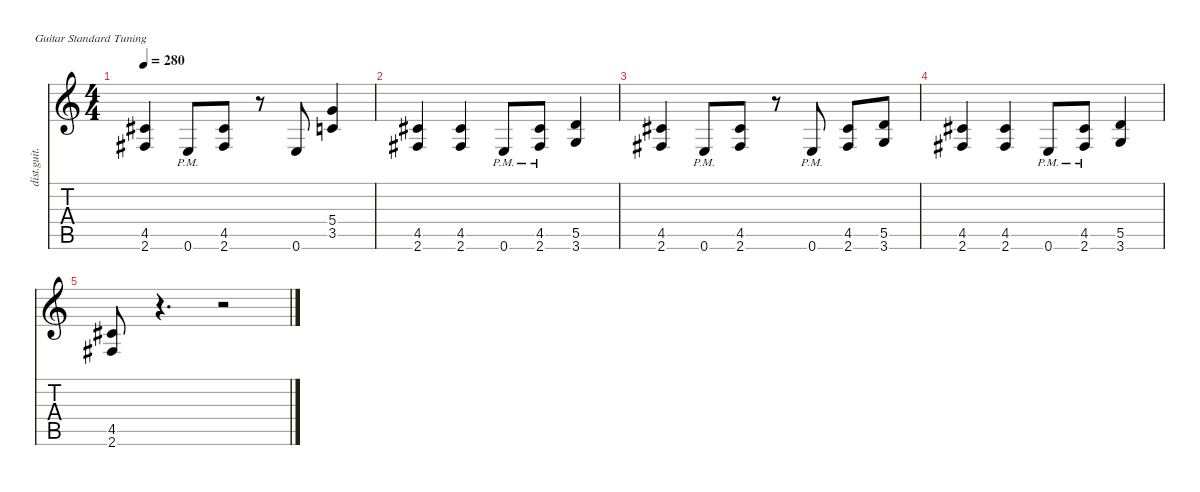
\defaultSystemsLayout 4
\hideDynamics
\bracketExtendMode nobrackets
\otherSystemsTrackNameOrientation horizontal
\track ("Marty Friedman" "dist.guit.") {instrument distortionguitar}
\staff {score tabs}
\tuning (E4 B3 G3 D3 A2 E2)
\ts (4 4)
\tempo 280
\clef g2
\ks c
(4.5{acc #} 2.6{acc #}).4{dy f beam Up} 0.6{pm}.8{beam Up} (4.5{acc #} 2.6{acc #}).8{beam Up} r.8{beam Up} 0.6.8{beam Up} (5.4 3.5).4{beam Up} |
(4.5{acc #} 2.6{acc #}).4{beam Up} (4.5{acc #} 2.6{acc #}).4{beam Up} 0.6{pm}.8{beam Up} (4.5{acc #} 2.6{pm acc #}).8{beam Up} (5.5 3.6).4{beam Up} |
(4.5{acc #} 2.6{acc #}).4{beam Up} 0.6{pm}.8{beam Up} (4.5{acc #} 2.6{acc #}).8{beam Up} r.8{beam Up} 0.6{pm}.8{beam Up} (4.5{acc #} 2.6{acc #}).8{beam Up} (5.5 3.6).8{beam Up} |
(4.5{acc #} 2.6{acc #}).4{beam Up} (4.5{acc #} 2.6{acc #}).4{beam Up} 0.6{pm}.8{beam Up} (4.5{acc #} 2.6{pm acc #}).8{beam Up} (5.5 3.6).4{beam Up} |
(4.5{acc #} 2.6{acc #}).8{beam Up} r.4{d beam Up} r.2{beam Up}
